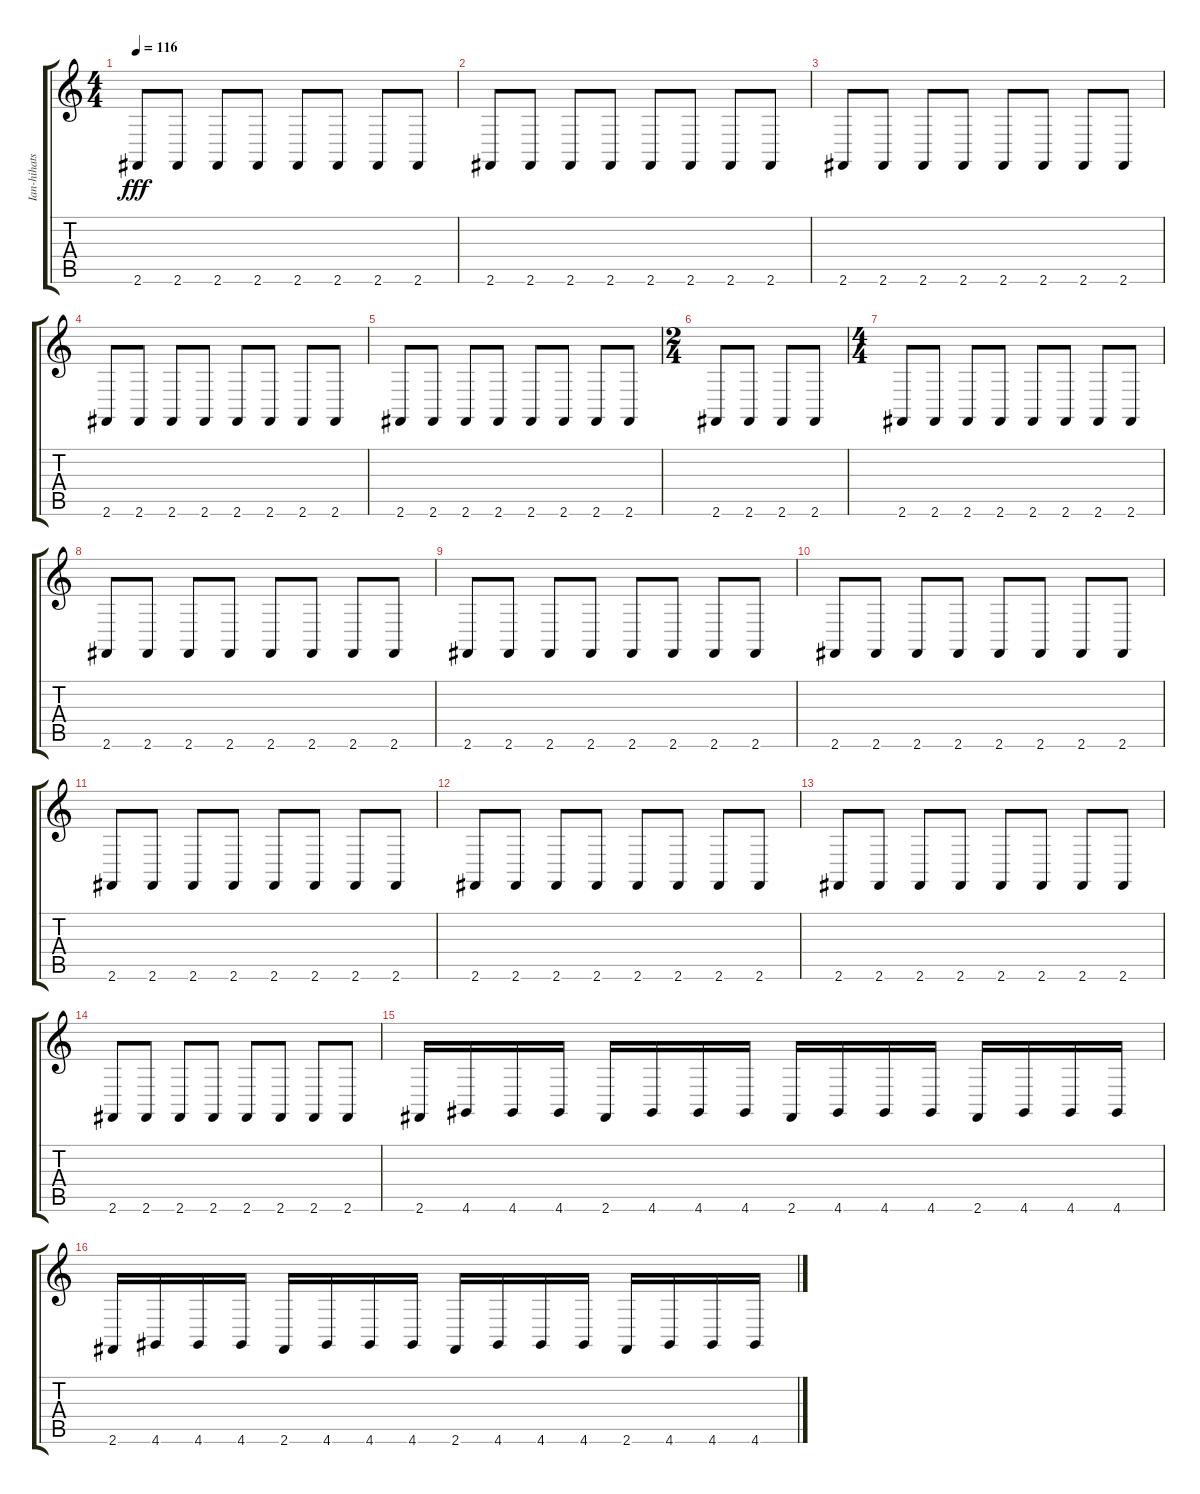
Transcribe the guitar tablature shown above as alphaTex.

\track ("Ian-hihats" "Ian-hihats") {instrument seashore}
\staff {score tabs}
\tuning (E4 B3 G3 D3 A2 E2) {hide}
\ts (4 4)
\tempo 116
\clef g2
\ks c
2.6.8{dy fff} 2.6.8 2.6.8 2.6.8 2.6.8 2.6.8 2.6.8 2.6.8 |
2.6.8 2.6.8 2.6.8 2.6.8 2.6.8 2.6.8 2.6.8 2.6.8 |
2.6.8 2.6.8 2.6.8 2.6.8 2.6.8 2.6.8 2.6.8 2.6.8 |
2.6.8 2.6.8 2.6.8 2.6.8 2.6.8 2.6.8 2.6.8 2.6.8 |
2.6.8 2.6.8 2.6.8 2.6.8 2.6.8 2.6.8 2.6.8 2.6.8 |
\ts (2 4)
2.6.8 2.6.8 2.6.8 2.6.8 |
\ts (4 4)
2.6.8 2.6.8 2.6.8 2.6.8 2.6.8 2.6.8 2.6.8 2.6.8 |
2.6.8 2.6.8 2.6.8 2.6.8 2.6.8 2.6.8 2.6.8 2.6.8 |
2.6.8 2.6.8 2.6.8 2.6.8 2.6.8 2.6.8 2.6.8 2.6.8 |
2.6.8 2.6.8 2.6.8 2.6.8 2.6.8 2.6.8 2.6.8 2.6.8 |
2.6.8 2.6.8 2.6.8 2.6.8 2.6.8 2.6.8 2.6.8 2.6.8 |
2.6.8 2.6.8 2.6.8 2.6.8 2.6.8 2.6.8 2.6.8 2.6.8 |
2.6.8 2.6.8 2.6.8 2.6.8 2.6.8 2.6.8 2.6.8 2.6.8 |
2.6.8 2.6.8 2.6.8 2.6.8 2.6.8 2.6.8 2.6.8 2.6.8 |
2.6.16 4.6.16 4.6.16 4.6.16 2.6.16 4.6.16 4.6.16 4.6.16 2.6.16 4.6.16 4.6.16 4.6.16 2.6.16 4.6.16 4.6.16 4.6.16 |
2.6.16 4.6.16 4.6.16 4.6.16 2.6.16 4.6.16 4.6.16 4.6.16 2.6.16 4.6.16 4.6.16 4.6.16 2.6.16 4.6.16 4.6.16 4.6.16
